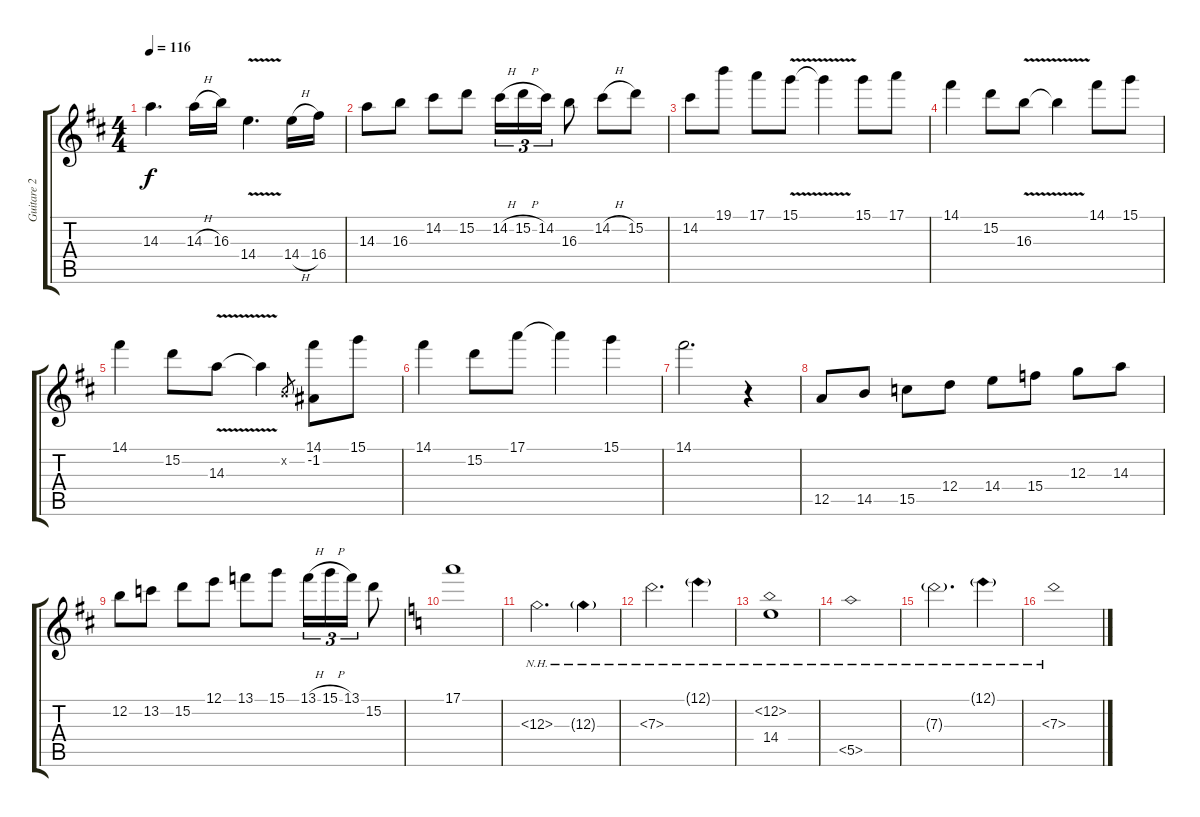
\track ("Guitare 2 " "Guitare 2 ") {instrument distortionguitar}
\staff {score tabs}
\tuning (E4 B3 G3 D3 A2 E2) {hide}
\ts (4 4)
\tempo 116
\clef g2
\ks d
14.3{t}.4{d dy f} 14.3{h}.16 16.3.16 14.4{v}.4{d} 14.4{h}.16 16.4.16 |
14.3.8 16.3.8 14.2.8 15.2.8 14.2{h}.16{tu (3 2)} 15.2{h}.16{tu (3 2)} 14.2.16{tu (3 2)} 16.3.8 14.2{h}.8 15.2.8 |
14.2.8 19.1.8 17.1.8 15.1{v}.8 15.1{t}.4 15.1.8 17.1.8 |
14.1.4 15.2.8 16.3{v}.8 16.3{t}.4 14.1.8 15.1.8 |
14.1.4 15.2.8 14.3{v}.8 14.3{t}.4 0.2{x}.8{gr} (14.1 -1.2).8 15.1.8 |
14.1.4 15.2.8 17.1.8 17.1{t}.4 15.1.4 |
14.1.2{d} r.4 |
12.5.8 14.5.8 15.5.8 12.4.8 14.4.8 15.4.8 12.3.8 14.3.8 |
12.2.8 13.2.8 15.2.8 12.1.8 13.1.8 15.1.8 13.1{h}.16{tu (3 2)} 15.1{h}.16{tu (3 2)} 13.1.16{tu (3 2)} 15.2.8 |
\ks c
17.1.1 |
12.3{nh}.2{d volume 7} 12.3{nh g}.4 |
7.3{nh}.2{d} 12.1{nh g}.4 |
(12.2{nh} 14.4).1 |
5.5{nh}.1 |
7.3{nh g}.2{d} 12.1{nh g}.4 |
7.3{nh}.1
